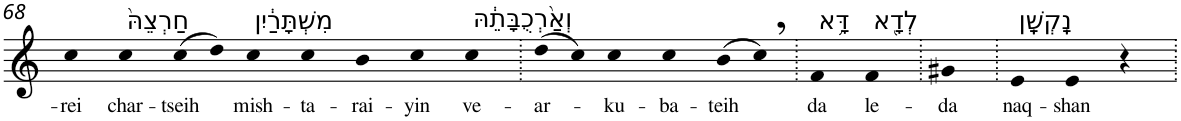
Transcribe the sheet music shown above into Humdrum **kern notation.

**kern	**text
*part1	*part1
*staff1	*staff1
*I"Piano	*
*I'Pno	*
!!LO:PB:g=z
*clefG2	*
*k[]	*
=68	=68
!	!LO:LY:b
4cc	-rei
!LO:TX:a:t=חַרְצֵהּ֙	!
!	!LO:LY:b
4cc	char-
!	!LO:LY:b
(>8cc	-tseih
8dd)	.
!LO:TX:a:t=מִשְׁתָּרַ֔יִן	!
!	!LO:LY:b
4cc	mish-
!	!LO:LY:b
4cc	-ta-
!	!LO:LY:b
4b	-rai-
!	!LO:LY:b
4cc	-yin
!LO:TX:a:t=וְאַ֨רְכֻבָּתֵ֔הּ	!
!	!LO:LY:b
4cc	ve-
=69.	=69.
!	!LO:LY:b
(>8dd	-ar-
8cc)	.
!	!LO:LY:b
4cc	-ku-
!	!LO:LY:b
4cc	-ba-
!	!LO:LY:b
(>8b	-teih
8cc,)	.
=70.	=70.
!LO:TX:a:t=דָּ֥א	!
!	!LO:LY:b
4f	da
!LO:TX:a:t=לְדָ֖א	!
!	!LO:LY:b
4f	le-
=71.	=71.
!	!LO:LY:b
4g#X	-da
=72.	=72.
!LO:TX:a:t=נָֽקְשָֽׁן	!
!	!LO:LY:b
4e	naq-
!	!LO:LY:b
4e	-shan
4r	.
=.	=.
*-	*-
